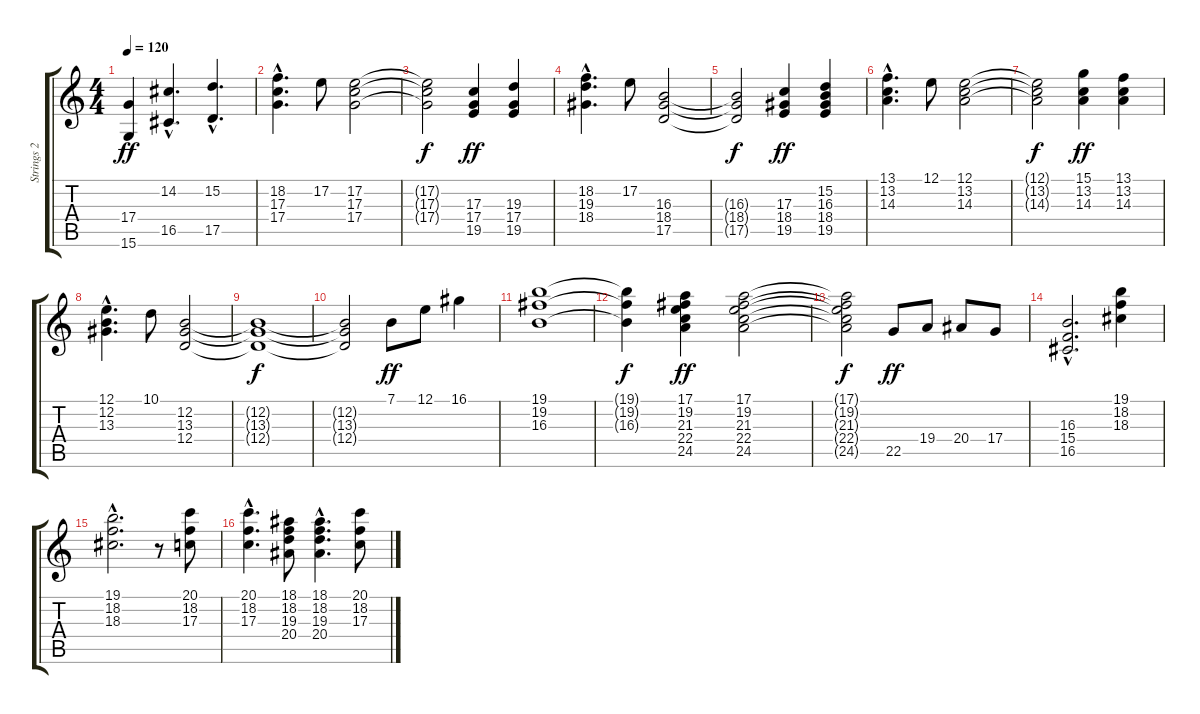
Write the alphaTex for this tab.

\track ("Strings 2" "Strings 2") {instrument synthstrings1}
\staff {score tabs}
\tuning (E4 B3 G3 D3 A2 E2) {hide}
\ts (4 4)
\tempo 120
\clef g2
\ks c
(17.4 15.6).4{dy ff} (14.2{hac} 16.5{hac}).4{d} (15.2{hac} 17.5{hac}).4{d} |
(18.2{hac} 17.3{hac} 17.4{hac}).4{d} 17.2.8 (17.2 17.3 17.4).2 |
(17.2{t} 17.3{t} 17.4{t}).2{dy f} (17.3 17.4 19.5).4{dy ff} (19.3 17.4 19.5).4 |
(18.2{hac} 19.3{hac} 18.4{hac}).4{d} 17.2.8 (16.3 18.4 17.5).2 |
(16.3{t} 18.4{t} 17.5{t}).2{dy f} (17.3 18.4 19.5).4{dy ff} (15.2 16.3 18.4 19.5).4 |
(13.1{hac} 13.2{hac} 14.3{hac}).4{d} 12.1.8 (12.1 13.2 14.3).2 |
(12.1{t} 13.2{t} 14.3{t}).2{dy f} (15.1 13.2 14.3).4{dy ff} (13.1 13.2 14.3).4 |
(12.1{hac} 12.2{hac} 13.3{hac}).4{d} 10.1.8 (12.2 13.3 12.4).2 |
(12.2{t} 13.3{t} 12.4{t}).1{dy f} |
(12.2{t} 13.3{t} 12.4{t}).2 7.1.8{dy ff} 12.1.8 16.1.4 |
(19.1 19.2 16.3).1 |
(19.1{t} 19.2{t} 16.3{t}).4{dy f} (17.1 19.2 21.3 22.4 24.5).4{dy ff} (17.1 19.2 21.3 22.4 24.5).2 |
(17.1{t} 19.2{t} 21.3{t} 22.4{t} 24.5{t}).2{dy f} 22.5.8{dy ff} 19.4.8 20.4.8 17.4.8 |
(16.3{hac} 15.4{hac} 16.5{hac}).2{d} (19.1 18.2 18.3).4 |
(19.1{hac} 18.2{hac} 18.3{hac}).2{d} r.8 (20.1 18.2 17.3).8 |
(20.1{hac} 18.2{hac} 17.3{hac}).4{d} (18.1 18.2 19.3 20.4).8 (18.1{hac} 18.2{hac} 19.3{hac} 20.4{hac}).4{d} (20.1 18.2 17.3).8
